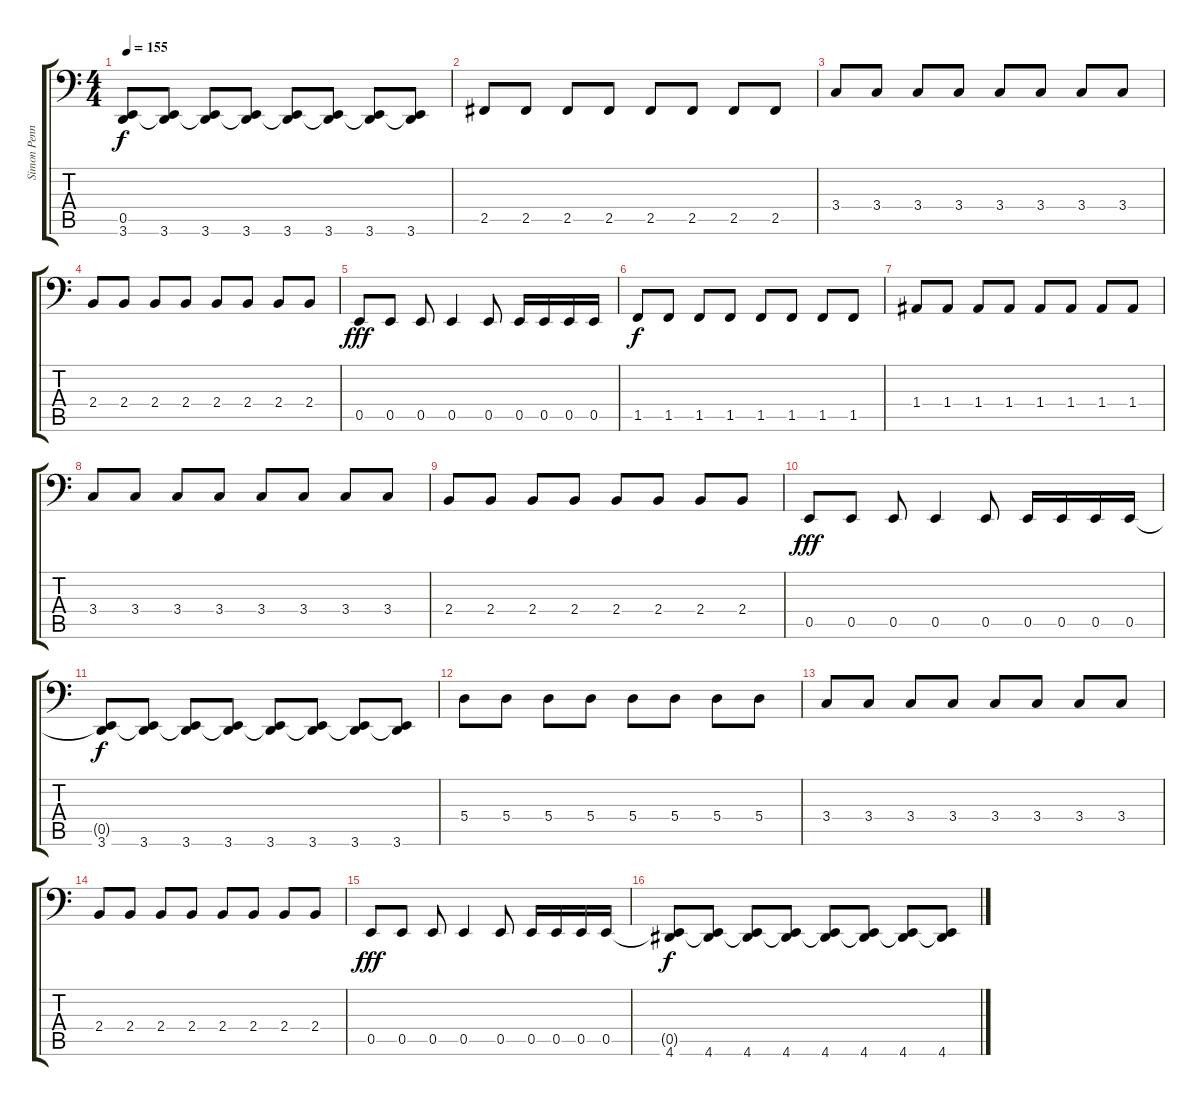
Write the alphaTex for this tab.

\track ("Simon Penney" "Simon Penn") {instrument electricbassfinger}
\staff {score tabs}
\tuning (C3 G2 D2 A1 E1 B0) {hide}
\ts (4 4)
\tempo 155
\clef f4
\ks c
(0.5{t} 3.6).8{dy f} (0.5{t} 3.6).8 (0.5{t} 3.6).8 (0.5{t} 3.6).8 (0.5{t} 3.6).8 (0.5{t} 3.6).8 (0.5{t} 3.6).8 (0.5{t} 3.6).8 |
2.5.8 2.5.8 2.5.8 2.5.8 2.5.8 2.5.8 2.5.8 2.5.8 |
3.4.8 3.4.8 3.4.8 3.4.8 3.4.8 3.4.8 3.4.8 3.4.8 |
2.4.8 2.4.8 2.4.8 2.4.8 2.4.8 2.4.8 2.4.8 2.4.8 |
0.5.8{dy fff} 0.5.8 0.5.8 0.5.4 0.5.8 0.5.16 0.5.16 0.5.16 0.5.16 |
1.5.8{dy f} 1.5.8 1.5.8 1.5.8 1.5.8 1.5.8 1.5.8 1.5.8 |
1.4.8 1.4.8 1.4.8 1.4.8 1.4.8 1.4.8 1.4.8 1.4.8 |
3.4.8 3.4.8 3.4.8 3.4.8 3.4.8 3.4.8 3.4.8 3.4.8 |
2.4.8 2.4.8 2.4.8 2.4.8 2.4.8 2.4.8 2.4.8 2.4.8 |
0.5.8{dy fff} 0.5.8 0.5.8 0.5.4 0.5.8 0.5.16 0.5.16 0.5.16 0.5.16 |
(0.5{t} 3.6).8{dy f} (0.5{t} 3.6).8 (0.5{t} 3.6).8 (0.5{t} 3.6).8 (0.5{t} 3.6).8 (0.5{t} 3.6).8 (0.5{t} 3.6).8 (0.5{t} 3.6).8 |
5.4.8 5.4.8 5.4.8 5.4.8 5.4.8 5.4.8 5.4.8 5.4.8 |
3.4.8 3.4.8 3.4.8 3.4.8 3.4.8 3.4.8 3.4.8 3.4.8 |
2.4.8 2.4.8 2.4.8 2.4.8 2.4.8 2.4.8 2.4.8 2.4.8 |
0.5.8{dy fff} 0.5.8 0.5.8 0.5.4 0.5.8 0.5.16 0.5.16 0.5.16 0.5.16 |
(0.5{t} 4.6).8{dy f} (0.5{t} 4.6).8 (0.5{t} 4.6).8 (0.5{t} 4.6).8 (0.5{t} 4.6).8 (0.5{t} 4.6).8 (0.5{t} 4.6).8 (0.5{t} 4.6).8
